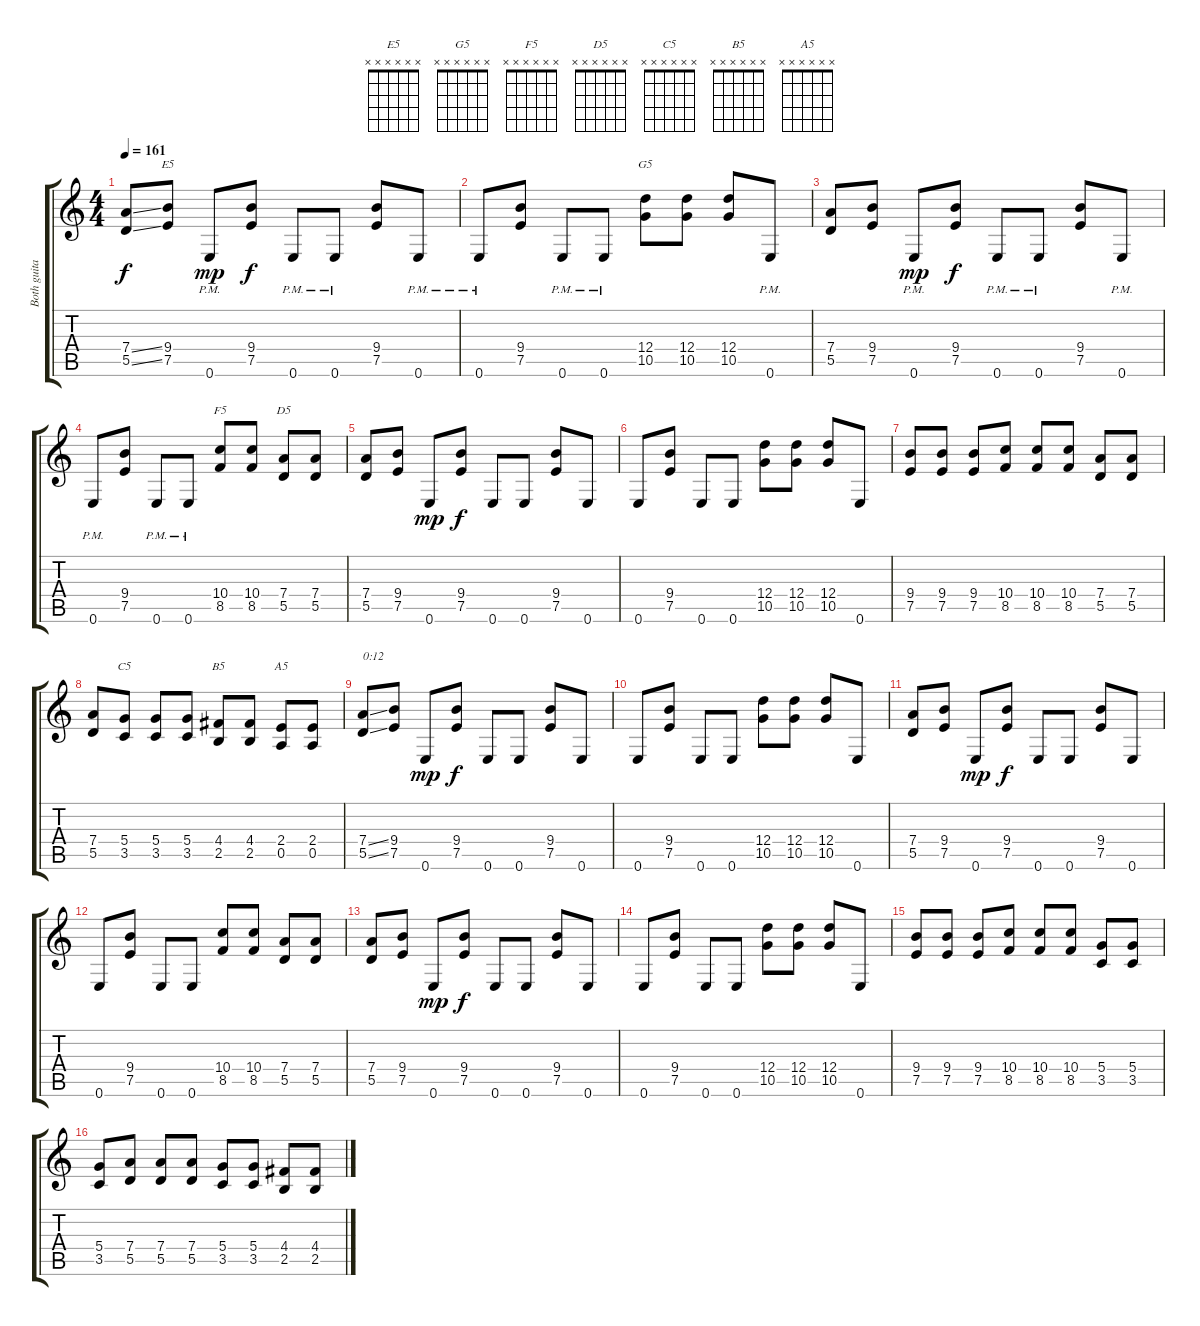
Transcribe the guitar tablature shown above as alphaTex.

\track ("Both guitars" "Both guita") {instrument overdrivenguitar}
\staff {score tabs}
\tuning (E4 B3 G3 D3 A2 E2) {hide}
\chord ("E5" x x x x x x) {firstfret 0}
\chord ("G5" x x x x x x) {firstfret 0}
\chord ("F5" x x x x x x) {firstfret 0}
\chord ("D5" x x x x x x) {firstfret 0}
\chord ("C5" x x x x x x) {firstfret 0}
\chord ("B5" x x x x x x) {firstfret 0}
\chord ("A5" x x x x x x) {firstfret 0}
\ts (4 4)
\tempo 161
\clef g2
\ks c
(7.4{ss} 5.5{ss}).8{dy f instrument overdrivenguitar} (9.4 7.5).8{ch "E5"} 0.6{pm}.8{dy mp} (9.4 7.5).8{dy f} 0.6{pm}.8 0.6{pm}.8 (9.4 7.5).8 0.6{pm}.8 |
0.6{pm}.8 (9.4 7.5).8 0.6{pm}.8 0.6{pm}.8 (12.4 10.5).8{ch "G5"} (12.4 10.5).8 (12.4 10.5).8 0.6{pm}.8 |
(7.4 5.5).8 (9.4 7.5).8 0.6{pm}.8{dy mp} (9.4 7.5).8{dy f} 0.6{pm}.8 0.6{pm}.8 (9.4 7.5).8 0.6{pm}.8 |
0.6{pm}.8 (9.4 7.5).8 0.6{pm}.8 0.6{pm}.8 (10.4 8.5).8{ch "F5"} (10.4 8.5).8 (7.4 5.5).8{ch "D5"} (7.4 5.5).8 |
(7.4 5.5).8 (9.4 7.5).8 0.6.8{dy mp} (9.4 7.5).8{dy f} 0.6.8 0.6.8 (9.4 7.5).8 0.6.8 |
0.6.8 (9.4 7.5).8 0.6.8 0.6.8 (12.4 10.5).8 (12.4 10.5).8 (12.4 10.5).8 0.6.8 |
(9.4 7.5).8 (9.4 7.5).8 (9.4 7.5).8 (10.4 8.5).8 (10.4 8.5).8 (10.4 8.5).8 (7.4 5.5).8 (7.4 5.5).8 |
(7.4 5.5).8 (5.4 3.5).8{ch "C5"} (5.4 3.5).8 (5.4 3.5).8 (4.4 2.5).8{ch "B5"} (4.4 2.5).8 (2.4 0.5).8{ch "A5"} (2.4 0.5).8 |
(7.4{ss} 5.5{ss}).8{txt "0:12"} (9.4 7.5).8 0.6.8{dy mp} (9.4 7.5).8{dy f} 0.6.8 0.6.8 (9.4 7.5).8 0.6.8 |
0.6.8 (9.4 7.5).8 0.6.8 0.6.8 (12.4 10.5).8 (12.4 10.5).8 (12.4 10.5).8 0.6.8 |
(7.4 5.5).8 (9.4 7.5).8 0.6.8{dy mp} (9.4 7.5).8{dy f} 0.6.8 0.6.8 (9.4 7.5).8 0.6.8 |
0.6.8 (9.4 7.5).8 0.6.8 0.6.8 (10.4 8.5).8 (10.4 8.5).8 (7.4 5.5).8 (7.4 5.5).8 |
(7.4 5.5).8 (9.4 7.5).8 0.6.8{dy mp} (9.4 7.5).8{dy f} 0.6.8 0.6.8 (9.4 7.5).8 0.6.8 |
0.6.8 (9.4 7.5).8 0.6.8 0.6.8 (12.4 10.5).8 (12.4 10.5).8 (12.4 10.5).8 0.6.8 |
(9.4 7.5).8 (9.4 7.5).8 (9.4 7.5).8 (10.4 8.5).8 (10.4 8.5).8 (10.4 8.5).8 (5.4 3.5).8 (5.4 3.5).8 |
(5.4 3.5).8 (7.4 5.5).8 (7.4 5.5).8 (7.4 5.5).8 (5.4 3.5).8 (5.4 3.5).8 (4.4 2.5).8 (4.4 2.5).8
